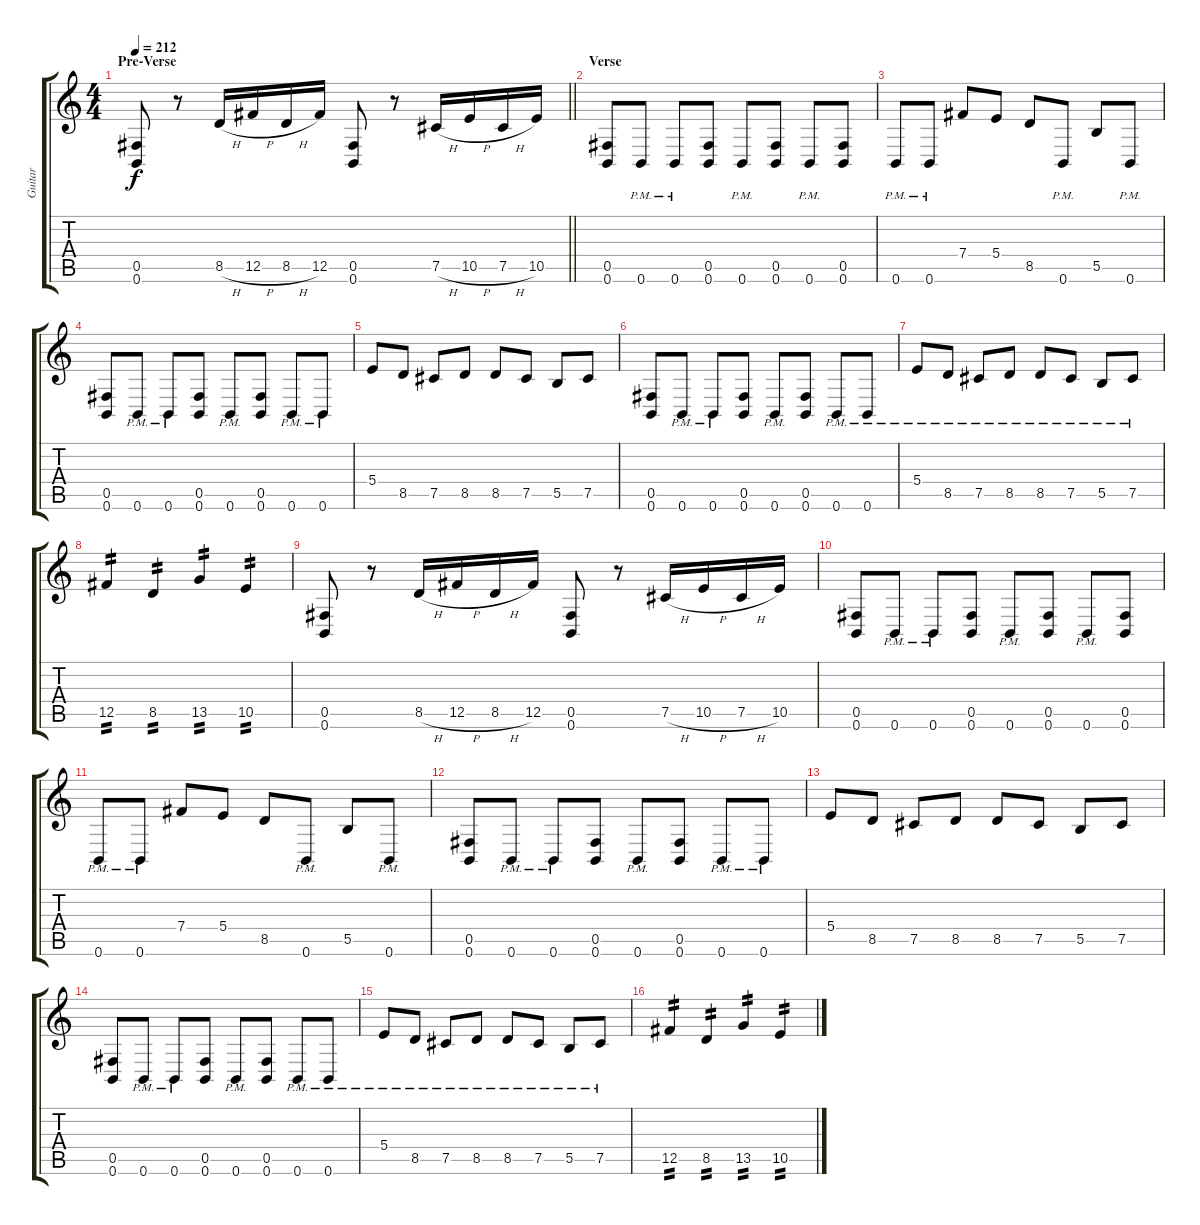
\track ("Guitar" "Guitar") {instrument distortionguitar}
\staff {score tabs}
\tuning (Db4 Ab3 E3 B2 Gb2 B1) {hide}
\ts (4 4)
\section ("" "Pre-Verse")
\tempo 212
\clef g2
\barLineRight lightlight
\ks c
(0.5 0.6).8{dy f} r.8 8.5{h}.16 12.5{h}.16 8.5{h}.16 12.5.16 (0.5 0.6).8 r.8 7.5{h}.16 10.5{h}.16 7.5{h}.16 10.5.16 |
\section ("" "Verse")
(0.5 0.6).8 0.6{pm}.8 0.6{pm}.8 (0.5 0.6).8 0.6{pm}.8 (0.5 0.6).8 0.6{pm}.8 (0.5 0.6).8 |
0.6{pm}.8 0.6{pm}.8 7.4.8 5.4.8 8.5.8 0.6{pm}.8 5.5.8 0.6{pm}.8 |
(0.5 0.6).8 0.6{pm}.8 0.6{pm}.8 (0.5 0.6).8 0.6{pm}.8 (0.5 0.6).8 0.6{pm}.8 0.6{pm}.8 |
5.4.8 8.5.8 7.5.8 8.5.8 8.5.8 7.5.8 5.5.8 7.5.8 |
(0.5 0.6).8 0.6{pm}.8 0.6{pm}.8 (0.5 0.6).8 0.6{pm}.8 (0.5 0.6).8 0.6{pm}.8 0.6{pm}.8 |
5.4{pm}.8 8.5{pm}.8 7.5{pm}.8 8.5{pm}.8 8.5{pm}.8 7.5{pm}.8 5.5{pm}.8 7.5{pm}.8 |
12.5.4{tp 2} 8.5.4{tp 2} 13.5.4{tp 2} 10.5.4{tp 2} |
(0.5 0.6).8 r.8 8.5{h}.16 12.5{h}.16 8.5{h}.16 12.5.16 (0.5 0.6).8 r.8 7.5{h}.16 10.5{h}.16 7.5{h}.16 10.5.16 |
(0.5 0.6).8 0.6{pm}.8 0.6{pm}.8 (0.5 0.6).8 0.6{pm}.8 (0.5 0.6).8 0.6{pm}.8 (0.5 0.6).8 |
0.6{pm}.8 0.6{pm}.8 7.4.8 5.4.8 8.5.8 0.6{pm}.8 5.5.8 0.6{pm}.8 |
(0.5 0.6).8 0.6{pm}.8 0.6{pm}.8 (0.5 0.6).8 0.6{pm}.8 (0.5 0.6).8 0.6{pm}.8 0.6{pm}.8 |
5.4.8 8.5.8 7.5.8 8.5.8 8.5.8 7.5.8 5.5.8 7.5.8 |
(0.5 0.6).8 0.6{pm}.8 0.6{pm}.8 (0.5 0.6).8 0.6{pm}.8 (0.5 0.6).8 0.6{pm}.8 0.6{pm}.8 |
5.4{pm}.8 8.5{pm}.8 7.5{pm}.8 8.5{pm}.8 8.5{pm}.8 7.5{pm}.8 5.5{pm}.8 7.5{pm}.8 |
12.5.4{tp 2} 8.5.4{tp 2} 13.5.4{tp 2} 10.5.4{tp 2}
